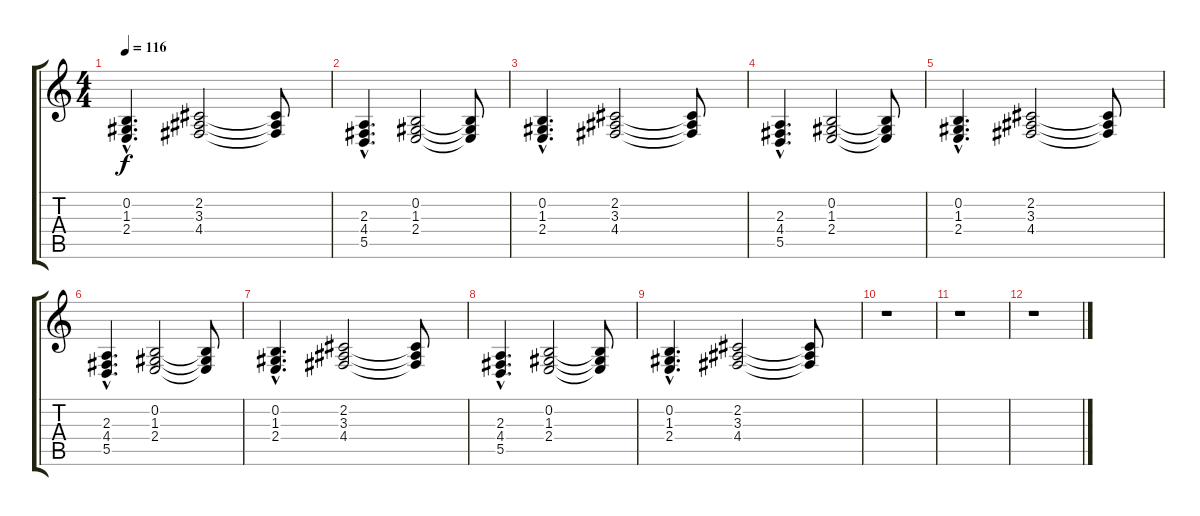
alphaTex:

\track "" {instrument pad8sweep}
\staff {score tabs}
\tuning (E4 B3 G3 D3 A2 E2) {hide}
\ts (4 4)
\tempo 116
\clef g2
\ks c
(0.2{hac} 1.3{hac} 2.4{hac}).4{d dy f} (2.2 3.3 4.4).2 (2.2{t} 3.3{t} 4.4{t}).8 |
(2.3{hac} 4.4{hac} 5.5{hac}).4{d} (0.2 1.3 2.4).2 (0.2{t} 1.3{t} 2.4{t}).8 |
(0.2{hac} 1.3{hac} 2.4{hac}).4{d} (2.2 3.3 4.4).2 (2.2{t} 3.3{t} 4.4{t}).8 |
(2.3{hac} 4.4{hac} 5.5{hac}).4{d} (0.2 1.3 2.4).2 (0.2{t} 1.3{t} 2.4{t}).8 |
(0.2{hac} 1.3{hac} 2.4{hac}).4{d} (2.2 3.3 4.4).2 (2.2{t} 3.3{t} 4.4{t}).8 |
(2.3{hac} 4.4{hac} 5.5{hac}).4{d} (0.2 1.3 2.4).2 (0.2{t} 1.3{t} 2.4{t}).8 |
(0.2{hac} 1.3{hac} 2.4{hac}).4{d} (2.2 3.3 4.4).2 (2.2{t} 3.3{t} 4.4{t}).8 |
(2.3{hac} 4.4{hac} 5.5{hac}).4{d} (0.2 1.3 2.4).2 (0.2{t} 1.3{t} 2.4{t}).8 |
(0.2{hac} 1.3{hac} 2.4{hac}).4{d} (2.2 3.3 4.4).2 (2.2{t} 3.3{t} 4.4{t}).8 |
r.1 |
r.1 |
r.1
